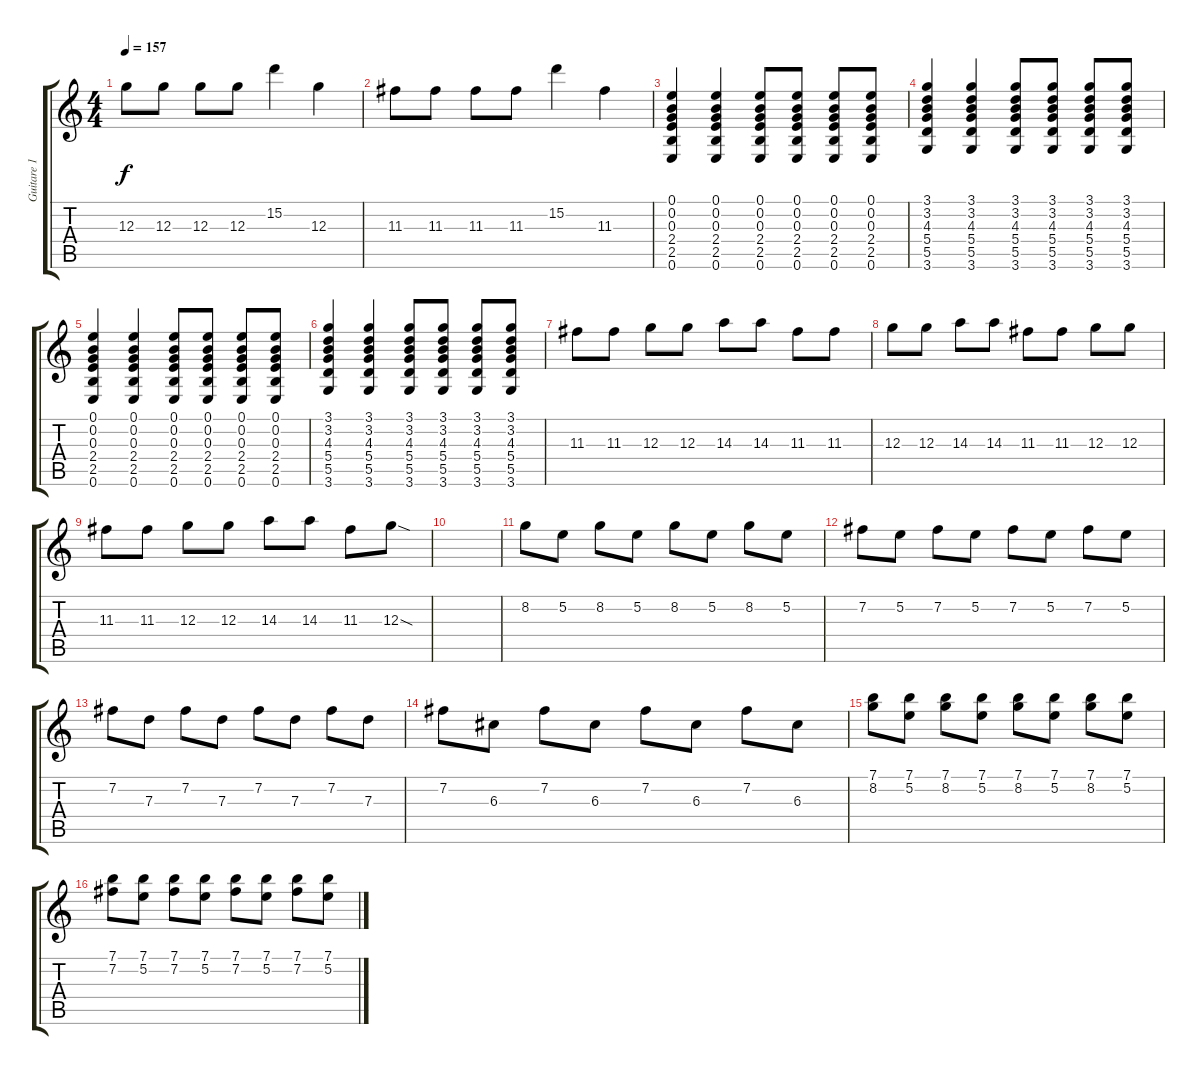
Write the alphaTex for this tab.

\track ("Guitare 1" "Guitare 1") {instrument distortionguitar}
\staff {score tabs}
\tuning (E4 B3 G3 D3 A2 E2) {hide}
\ts (4 4)
\tempo 157
\clef g2
\ks c
12.3.8{dy f} 12.3.8 12.3.8 12.3.8 15.2.4 12.3.4 |
11.3.8 11.3.8 11.3.8 11.3.8 15.2.4 11.3.4 |
(0.1 0.2 0.3 2.4 2.5 0.6).4 (0.1 0.2 0.3 2.4 2.5 0.6).4 (0.1 0.2 0.3 2.4 2.5 0.6).8 (0.1 0.2 0.3 2.4 2.5 0.6).8 (0.1 0.2 0.3 2.4 2.5 0.6).8 (0.1 0.2 0.3 2.4 2.5 0.6).8 |
(3.1 3.2 4.3 5.4 5.5 3.6).4 (3.1 3.2 4.3 5.4 5.5 3.6).4 (3.1 3.2 4.3 5.4 5.5 3.6).8 (3.1 3.2 4.3 5.4 5.5 3.6).8 (3.1 3.2 4.3 5.4 5.5 3.6).8 (3.1 3.2 4.3 5.4 5.5 3.6).8 |
(0.1 0.2 0.3 2.4 2.5 0.6).4 (0.1 0.2 0.3 2.4 2.5 0.6).4 (0.1 0.2 0.3 2.4 2.5 0.6).8 (0.1 0.2 0.3 2.4 2.5 0.6).8 (0.1 0.2 0.3 2.4 2.5 0.6).8 (0.1 0.2 0.3 2.4 2.5 0.6).8 |
(3.1 3.2 4.3 5.4 5.5 3.6).4 (3.1 3.2 4.3 5.4 5.5 3.6).4 (3.1 3.2 4.3 5.4 5.5 3.6).8 (3.1 3.2 4.3 5.4 5.5 3.6).8 (3.1 3.2 4.3 5.4 5.5 3.6).8 (3.1 3.2 4.3 5.4 5.5 3.6).8 |
11.3.8 11.3.8 12.3.8 12.3.8 14.3.8 14.3.8 11.3.8 11.3.8 |
12.3.8 12.3.8 14.3.8 14.3.8 11.3.8 11.3.8 12.3.8 12.3.8 |
11.3.8 11.3.8 12.3.8 12.3.8 14.3.8 14.3.8 11.3.8 12.3{sod}.8 |
|
8.2.8{instrument distortionguitar} 5.2.8 8.2.8 5.2.8 8.2.8 5.2.8 8.2.8 5.2.8 |
7.2.8 5.2.8 7.2.8 5.2.8 7.2.8 5.2.8 7.2.8 5.2.8 |
7.2.8 7.3.8 7.2.8 7.3.8 7.2.8 7.3.8 7.2.8 7.3.8 |
7.2.8 6.3.8 7.2.8 6.3.8 7.2.8 6.3.8 7.2.8 6.3.8 |
(7.1 8.2).8{instrument distortionguitar} (7.1 5.2).8 (7.1 8.2).8 (7.1 5.2).8 (7.1 8.2).8 (7.1 5.2).8 (7.1 8.2).8 (7.1 5.2).8 |
(7.1 7.2).8 (7.1 5.2).8 (7.1 7.2).8 (7.1 5.2).8 (7.1 7.2).8 (7.1 5.2).8 (7.1 7.2).8 (7.1 5.2).8
